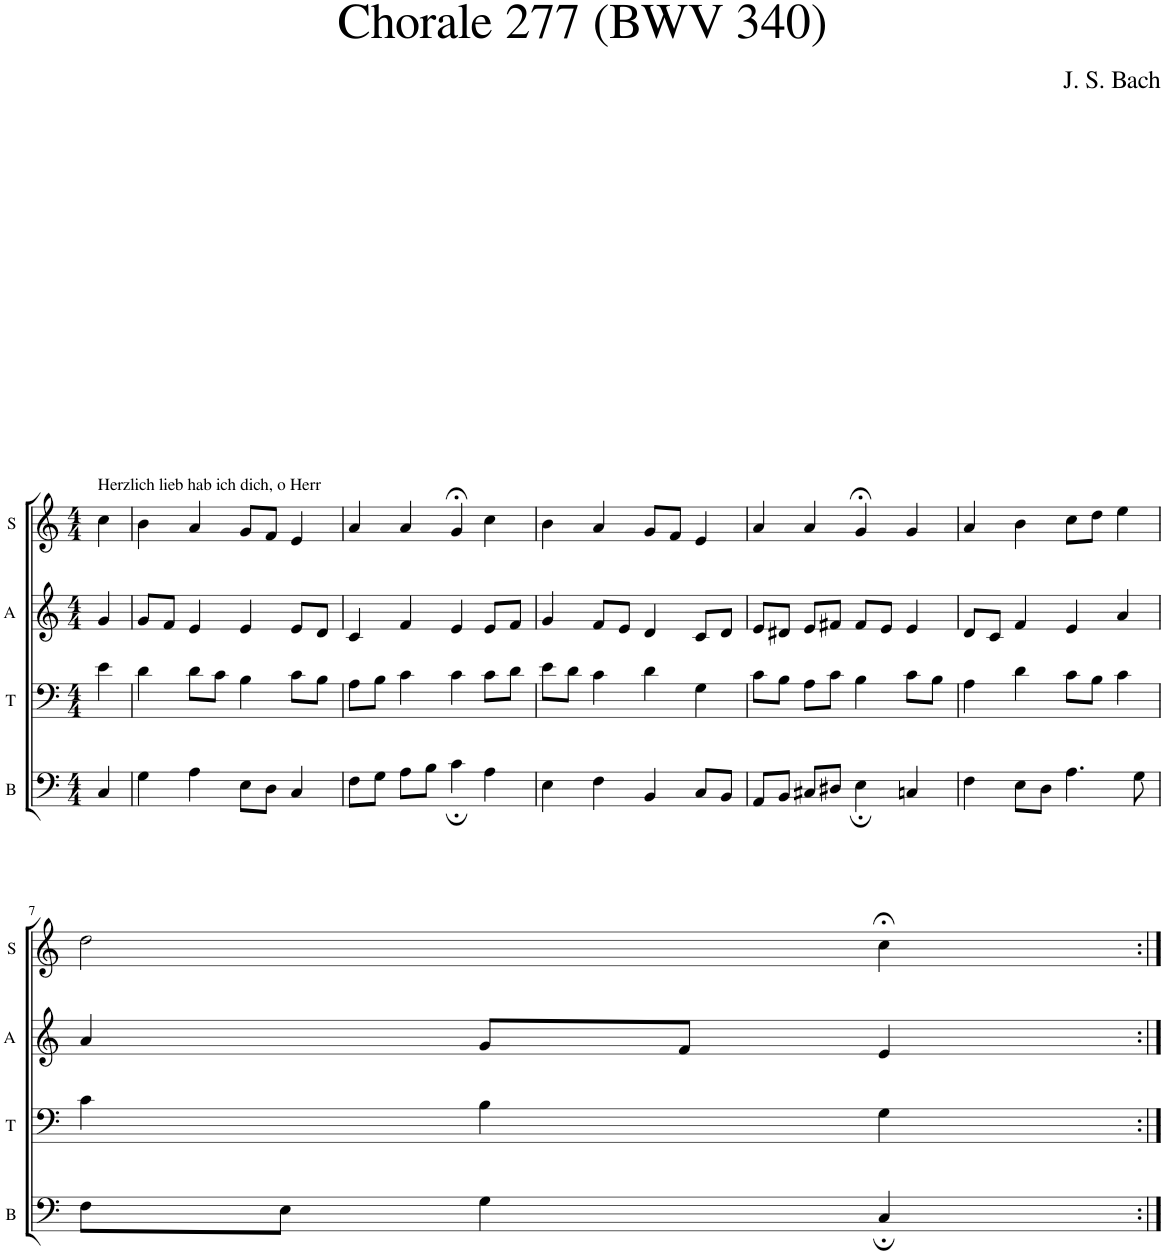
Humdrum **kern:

**kern	**kern	**kern	**kern
*part4	*part3	*part2	*part1
*staff4	*staff3	*staff2	*staff1
*I"B	*I"T	*I"A	*I"S
*I'B	*I'T	*I'A	*I'S
*clefF4	*clefF4	*clefG2	*clefG2
*k[]	*k[]	*k[]	*k[]
*M4/4	*M4/4	*M4/4	*M4/4
=1	=1	=1	=1
!	!	!	!LO:TX:a:t=Herzlich lieb hab ich dich, o Herr
4C/	4e\	4g/	4cc\
=2	=2	=2	=2
4G\	4d\	8g/L	4b\
.	.	8f/J	.
4A\	8d\L	4e/	4a/
.	8c\J	.	.
8E\L	4B\	4e/	8g/L
8D\J	.	.	8f/J
4C/	8c\L	8e/L	4e/
.	8B\J	8d/J	.
=3	=3	=3	=3
8F\L	8A\L	4c/	4a/
8G\J	8B\J	.	.
8A\L	4c\	4f/	4a/
8B\J	.	.	.
4c;\	4c\	4e/	4g;</
4A\	8c\L	8e/L	4cc\
.	8d\J	8f/J	.
=4	=4	=4	=4
4E\	8e\L	4g/	4b\
.	8d\J	.	.
4F\	4c\	8f/L	4a/
.	.	8e/J	.
4BB/	4d\	4d/	8g/L
.	.	.	8f/J
8C/L	4G\	8c/L	4e/
8BB/J	.	8d/J	.
=5	=5	=5	=5
8AA/L	8c\L	8e/L	4a/
8BB/J	8B\J	8d#X/J	.
8C#X/L	8A\L	8e/L	4a/
8D#X/J	8c\J	8f#X/J	.
4E;\	4B\	8f#/L	4g;</
.	.	8e/J	.
4Cn/	8c\L	4e/	4g/
.	8B\J	.	.
=6	=6	=6	=6
4F\	4A\	8d/L	4a/
.	.	8c/J	.
8E\L	4d\	4f/	4b\
8D\J	.	.	.
4.A\	8c\L	4e/	8cc\L
.	8B\J	.	8dd\J
.	4c\	4a/	4ee\
8G\	.	.	.
!!LO:LB:g=z
=7	=7	=7	=7
8F\L	4c\	4a/	2dd\
8E\J	.	.	.
4G\	4B\	8g/L	.
.	.	8f/J	.
4C;/	4G\	4e/	4cc;<\
=:|!	=:|!	=:|!	=:|!
*-	*-	*-	*-
